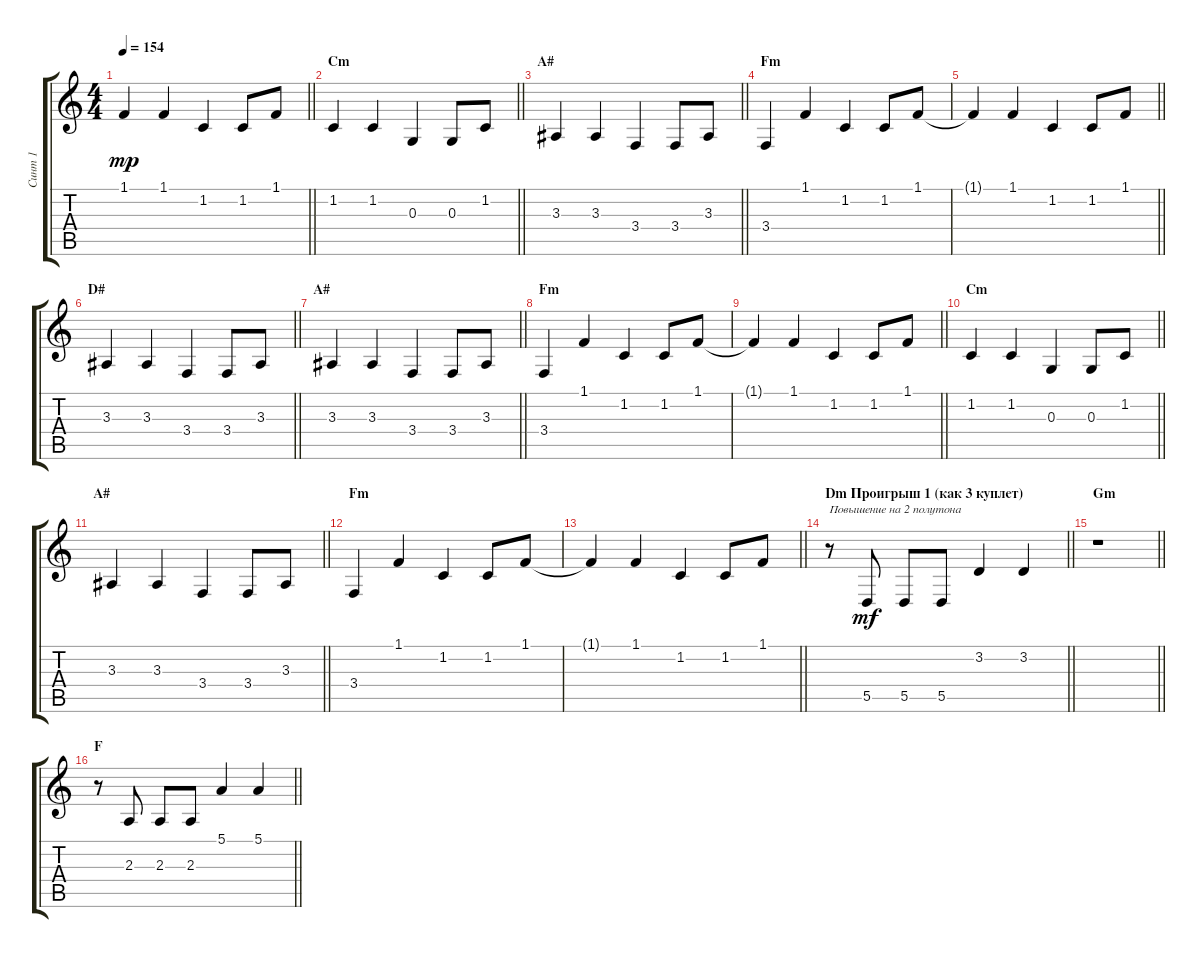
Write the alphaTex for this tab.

\track ("Синт 1" "Синт 1") {instrument lead2sawtooth}
\staff {score tabs}
\tuning (E4 B3 G3 D3 A2 E2) {hide}
\ts (4 4)
\tempo 154
\clef g2
\barLineRight lightlight
\ks c
1.1{t}.4{dy mp} 1.1.4 1.2.4 1.2.8 1.1.8 |
\section ("" "Cm")
\barLineRight lightlight
1.2.4 1.2.4 0.3.4 0.3.8 1.2.8 |
\section ("" "A#")
\barLineRight lightlight
3.3.4 3.3.4 3.4.4 3.4.8 3.3.8 |
\section ("" "Fm")
3.4.4 1.1.4 1.2.4 1.2.8 1.1.8 |
\barLineRight lightlight
1.1{t}.4 1.1.4 1.2.4 1.2.8 1.1.8 |
\section ("" "D#")
\barLineRight lightlight
3.3.4 3.3.4 3.4.4 3.4.8 3.3.8 |
\section ("" "A#")
\barLineRight lightlight
3.3.4 3.3.4 3.4.4 3.4.8 3.3.8 |
\section ("" "Fm")
3.4.4 1.1.4 1.2.4 1.2.8 1.1.8 |
\barLineRight lightlight
1.1{t}.4 1.1.4 1.2.4 1.2.8 1.1.8 |
\section ("" "Cm")
\barLineRight lightlight
1.2.4 1.2.4 0.3.4 0.3.8 1.2.8 |
\section ("" "A#")
\barLineRight lightlight
3.3.4 3.3.4 3.4.4 3.4.8 3.3.8 |
\section ("" "Fm")
3.4.4 1.1.4 1.2.4 1.2.8 1.1.8 |
\barLineRight lightlight
1.1{t}.4 1.1.4 1.2.4 1.2.8 1.1.8 |
\section ("" "Dm Проигрыш 1 (как 3 куплет)")
\barLineRight lightlight
r.8{txt "Повышение на 2 полутона"} 5.5.8{dy mf} 5.5.8 5.5.8 3.2.4 3.2.4 |
\section ("" "Gm")
\barLineRight lightlight
r.1 |
\section ("" "F")
\barLineRight lightlight
r.8 2.3.8 2.3.8 2.3.8 5.1.4 5.1.4
